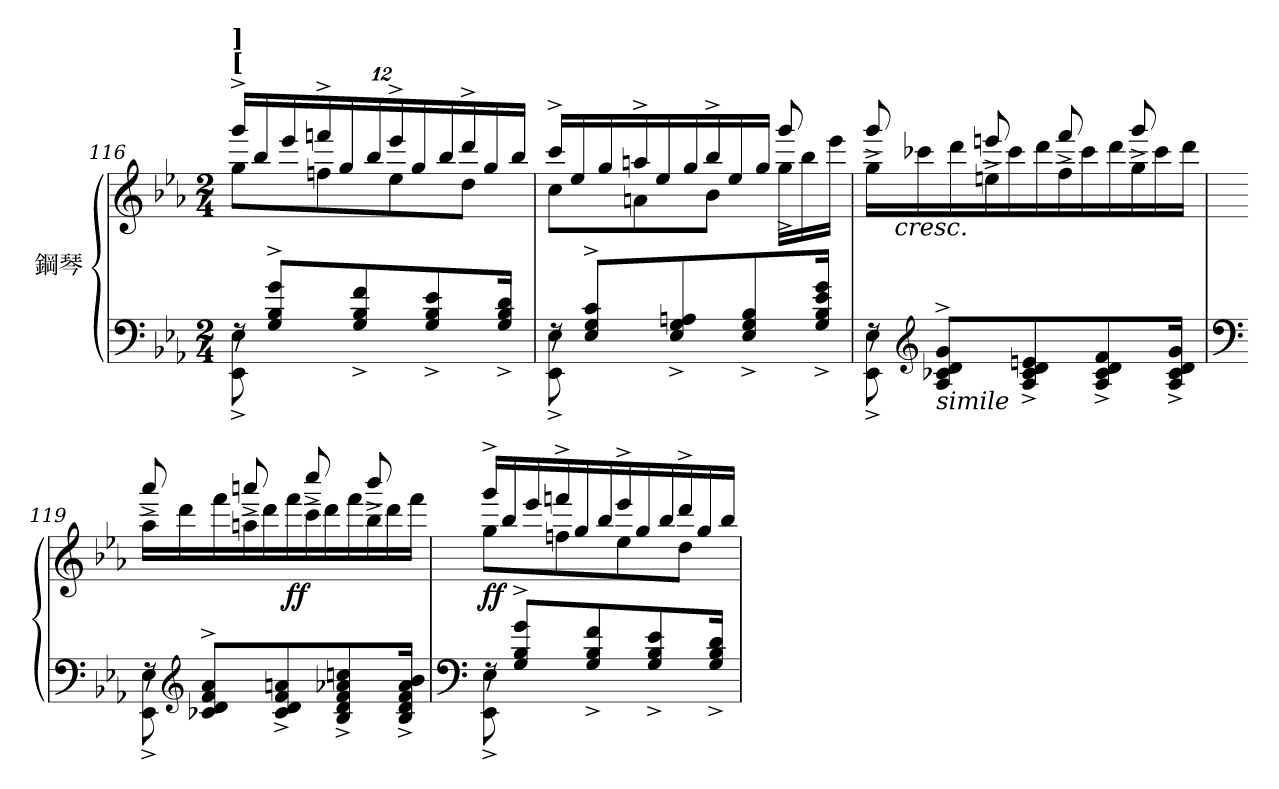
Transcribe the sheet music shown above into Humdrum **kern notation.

**kern	**kern	**dynam
*part1	*part1	*part1
*staff2	*staff1	*staff1/2
*I"鋼琴	*	*
*clefF4	*clefG2	*
*k[b-e-a-]	*k[b-e-a-]	*
*M2/4	*M2/4	*
*MM60	*MM60	*
=116	=116	=116
*^	*^	*
!	!	!LO:TX:a:B:t=[	!	!
!	!	!LO:TX:a:B:t=]	!	!
!	!	!	!	!LO:DY:b
!	!	!	!	!LO:DY:n=1:b
16rF	8EE-\^ 8E-\^	24ggg^/LL	8gg\L	fff other-dynamics
.	.	24bb-/	.	.
8G/^ 8B-/^ 8g/^L	.	.	.	.
.	.	24eee-/	.	.
*	*	*MM75	*	*
.	4.ryy	24fffn^/	8ffn\	.
.	.	24gg/	.	.
8G/^ 8B-/^ 8f/^	.	.	.	.
.	.	24bb-/	.	.
*	*	*MM90	*	*
.	.	24eee-^/	8ee-\	.
.	.	24gg/	.	.
8G/^ 8B-/^ 8e-/^	.	.	.	.
.	.	24bb-/	.	.
.	.	24ddd^/	8dd\J	.
.	.	24gg/	.	.
16G/^ 16B-/^ 16d/^Jk	.	.	.	.
.	.	24bb-/JJ	.	.
=117	=117	=117	=117	=117
*	*	*Xtuplet	*	*
16rF	8EE-\^ 8E-\^	24ccc^/LL	8cc\L	.
.	.	24ee-/	.	.
8E-/^ 8G/^ 8c/^L	.	.	.	.
.	.	24gg/	.	.
.	4.ryy	24aan^/	8an\	.
.	.	24ee-/	.	.
8E-/^ 8G/^ 8An/^	.	.	.	.
.	.	24gg/	.	.
.	.	24bb-^/	8b-\J	.
.	.	24ee-/	.	.
8E-/^ 8G/^ 8B-/^	.	.	.	.
.	.	24gg/JJ	.	.
.	.	24gg\LL	8ggg^/	.
.	.	24bb-\	.	.
16G/^ 16B-/^ 16e-/^ 16g/^Jk	.	.	.	.
.	.	24eee-\JJ	.	.
=118	=118	=118	=118	=118
16rF	8EE-\^ 8E-\^	24gg^\LL	8ggg/	.
!	!	!	!	!LO:HP:b
.	.	24ccc-X\	.	<
*clefG2	*	*	*	*
!LO:TX:b:i:t=simile	!	!	!	!
8A-/^ 8c-X/^ 8d/^ 8g/^L	.	.	.	.
.	.	24ddd\	.	.
.	4.ryy	24een^\	8eeen/	.
.	.	24ccc-\	.	.
8A-/^ 8c-/^ 8d/^ 8en/^	.	.	.	.
.	.	24ddd\	.	.
.	.	24ff^\	8fff/	.
.	.	24ccc-\	.	.
8A-/^ 8c-/^ 8d/^ 8f/^	.	.	.	.
.	.	24ddd\	.	.
.	.	24gg^\	8ggg/	.
.	.	24ccc-\	.	.
16A-/^ 16c-/^ 16d/^ 16g/^Jk	.	.	.	.
.	.	24ddd\JJ	.	.
!!LO:LB:g=z	!!
=119	=119	=119	=119	=119
*clefF4	*	*	*	*
16rF	8EE-\^ 8E-\^	24aa-^\LL	8aaa-/	.
.	.	24ddd\	.	.
*clefG2	*	*	*	*
8c-X/^ 8d/^ 8f/^ 8a-/^L	.	.	.	.
.	.	24fff\	.	.
.	4.ryy	24aan^\	8aaan/	.
.	.	24ddd\	.	.
8c-/^ 8d/^ 8f/^ 8an/^	.	.	.	.
!	!	!	!	!LO:DY:b
.	.	24fff\	.	ff
.	.	24ccc^\	8cccc/	.
.	.	24ddd\	.	.
8B-/^ 8d/^ 8f/^ 8a-X/^ 8ccn/^	.	.	.	.
.	.	24fff\	.	.
.	.	24bb-^\	8bbb-/	.
.	.	24ddd\	.	.
16B-/^ 16d/^ 16f/^ 16a-/^ 16b-/^Jk	.	.	.	.
.	.	24fff\JJ	.	.
*v	*v	*	*	*
*	*v	*v	*
.	.	[
=120	=120	=120
*clefF4	*	*
*^	*^	*
!	!	!	!	!LO:DY:b
16rF	8EE-\^ 8E-\^	24ggg^/LL	8gg\L	ff
.	.	24bb-/	.	.
8G/^ 8B-/^ 8g/^L	.	.	.	.
.	.	24eee-/	.	.
.	4.ryy	24fffn^/	8ffn\	.
.	.	24gg/	.	.
8G/^ 8B-/^ 8f/^	.	.	.	.
.	.	24bb-/	.	.
.	.	24eee-^/	8ee-\	.
.	.	24gg/	.	.
8G/^ 8B-/^ 8e-/^	.	.	.	.
.	.	24bb-/	.	.
.	.	24ddd^/	8dd\J	.
.	.	24gg/	.	.
16G/^ 16B-/^ 16d/^Jk	.	.	.	.
.	.	24bb-/JJ	.	.
*v	*v	*	*	*
*	*v	*v	*
=	=	=
*-	*-	*-
